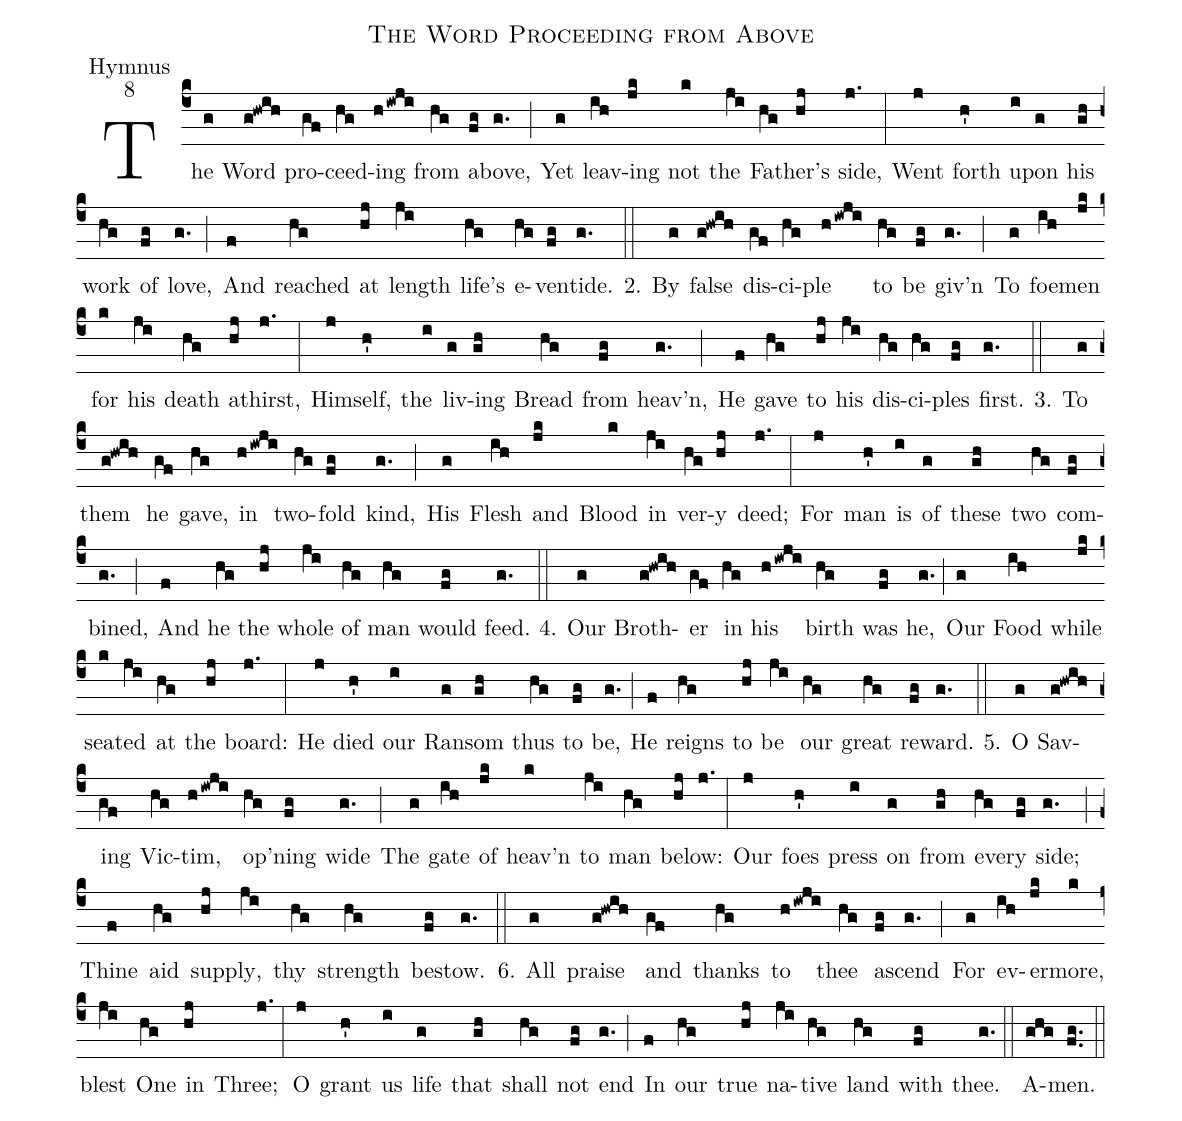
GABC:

name: The Word Proceeding from Above;
office-part: Hymnus;
mode: 8;
%%
(c4)The(g) Word(g!hwih) pro(gf)ceed(hg)ing(hiwji) from(hg) a(fg)bove,(g.) (;)
Yet(g) leav(ih)ing(jk) not(k) the(ji) Fa(hg)ther’s(hj) side,(j.) (:)
Went(j) forth(h') up(i)on(g) his(gh) work(hg) of(fg) love,(g.) (;)
And(f) reached(hg) at(hj) length(ji) life’s(hg) e(hg)ven(fg)tide.(g.) (::)

2. By(g) false(g!hwih) dis(gf)ci(hg)ple(hiwji) to(hg) be(fg) giv’n(g.) (;)
To(g) foe(ih)men(jk) for(k) his(ji) death(hg) a(hj)thirst,(j.) (:)
Him(j)self,(h') the(i) liv(g)ing(gh) Bread(hg) from(fg) heav’n,(g.) (;)
He(f) gave(hg) to(hj) his(ji) dis(hg)ci(hg)ples(fg) first.(g.) (::)

3. To(g) them(g!hwih) he(gf) gave,(hg) in(hiwji) two(hg)fold(fg) kind,(g.) (;)
His(g) Flesh(ih) and(jk) Blood(k) in(ji) ver(hg)y(hj) deed;(j.) (:)
For(j) man(h') is(i) of(g) these(gh) two(hg) com(fg)bined,(g.) (;)
And(f) he(hg) the(hj) whole(ji) of(hg) man(hg) would(fg) feed.(g.) (::)

4. Our(g) Broth(g!hwih)er(gf) in(hg) his(hiwji) birth(hg) was(fg) he,(g.) (;)
Our(g) Food(ih) while(jk) seat(k)ed(ji) at(hg) the(hj) board:(j.) (:)
He(j) died(h') our(i) Ran(g)som(gh) thus(hg) to(fg) be,(g.) (;)
He(f) reigns(hg) to(hj) be(ji) our(hg) great(hg) re(fg)ward.(g.) (::)

5. O(g) Sav(g!hwih)ing(gf) Vic(hg)tim,(hiwji) op’n(hg)ing(fg) wide(g.) (;)
The(g) gate(ih) of(jk) heav’n(k) to(ji) man(hg) be(hj)low:(j.) (:)
Our(j) foes(h') press(i) on(g) from(gh) eve(hg)ry(fg) side;(g.) (;)
Thine(f) aid(hg) sup(hj)ply,(ji) thy(hg) strength(hg) be(fg)stow.(g.) (::)

6. All(g) praise(g!hwih) and(gf) thanks(hg) to(hiwji) thee(hg) as(fg)cend(g.) (;)
For(g) ev(ih)er(jk)more,(k) blest(ji) One(hg) in(hj) Three;(j.) (:)
O(j) grant(h') us(i) life(g) that(gh) shall(hg) not(fg) end(g.) (;)
In(f) our(hg) true(hj) na(ji)tive(hg) land(hg) with(fg) thee.(g.) (::)
A(ghg)men.(fg..) (::)
